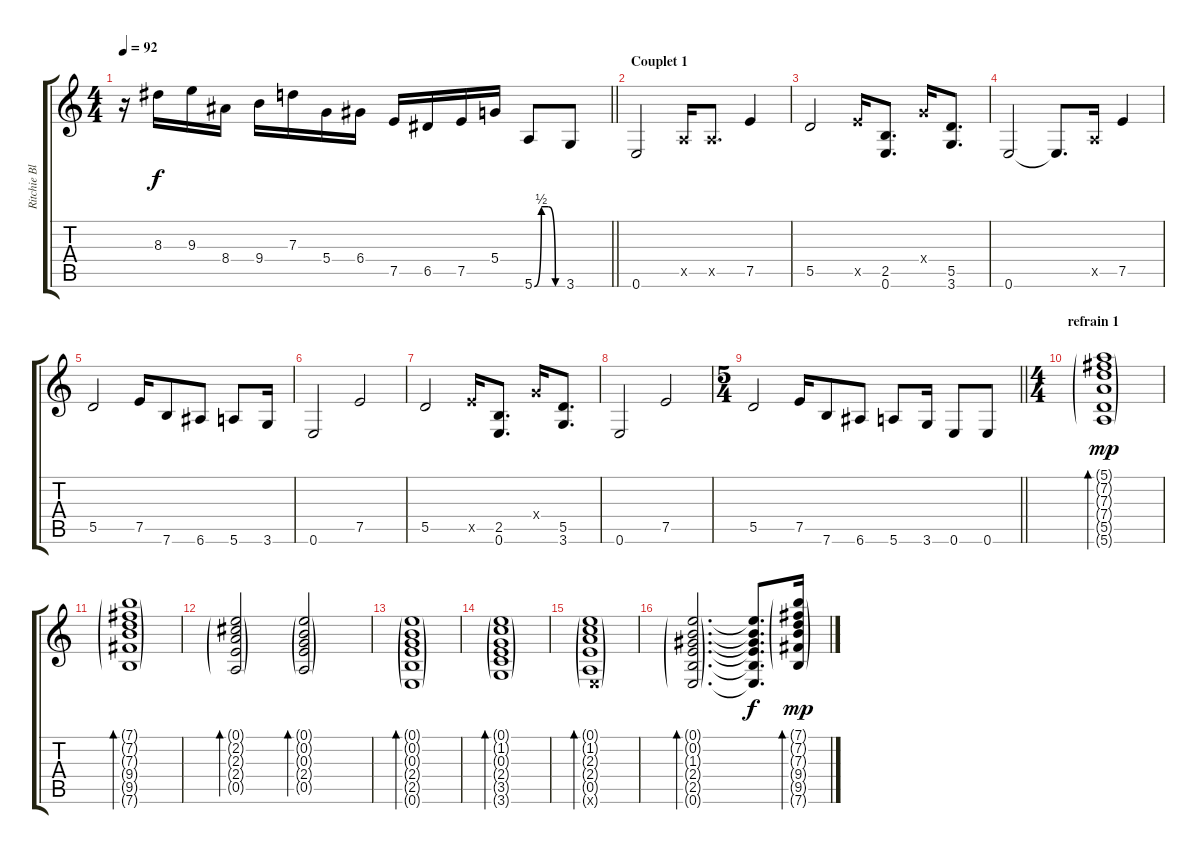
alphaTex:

\track ("Ritchie Blackmore" "Ritchie Bl") {instrument overdrivenguitar}
\staff {score tabs}
\tuning (E4 B3 G3 D3 A2 E2) {hide}
\ts (4 4)
\tempo 92
\clef g2
\barLineRight lightlight
\ks c
r.16{dy f instrument overdrivenguitar} 8.3.16 9.3.16 8.4.16 9.4.16 7.3.16 5.4.16 6.4.16 7.5.16 6.5.16 7.5.16 5.4.16 5.6{be (custom 0 0 15 2 30 2 45 0 60 0)}.8 3.6.8 |
\section ("" "Couplet 1")
0.6.2 0.5{x}.16 0.5{x}.8{d} 7.5.4 |
5.5.2 7.5{x}.16 (2.5 0.6).8{d} 5.4{x}.16 (5.5 3.6).8{d} |
0.6.2 0.6{t}.8{d} 0.5{x}.16 7.5.4 |
5.5.2 7.5.16 7.6.8 6.6.8 5.6.8 3.6.16 |
0.6.2 7.5.2 |
5.5.2 7.5{x}.16 (2.5 0.6).8{d} 5.4{x}.16 (5.5 3.6).8{d} |
0.6.2 7.5.2 |
\ts (5 4)
\barLineRight lightlight
5.5.2 7.5.16 7.6.8 6.6.8 5.6.8 3.6.16 0.6.8 0.6.8 |
\ts (4 4)
\section ("" "refrain 1")
(5.1{g} 7.2{g} 7.3{g} 7.4{g} 5.5{g} 5.6{g}).1{bd 120 dy mp} |
(7.1{g} 7.2{g} 7.3{g} 9.4{g} 9.5{g} 7.6{g}).1{bd 120} |
(0.1{g} 2.2{g} 2.3{g} 2.4{g} 0.5{g}).2{bd 120} (0.1{g} 0.2{g} 0.3{g} 2.4{g} 0.5{g}).2{bd 120} |
(0.1{g} 0.2{g} 0.3{g} 2.4{g} 2.5{g} 0.6{g}).1{bd 120} |
(0.1{g} 1.2{g} 0.3{g} 2.4{g} 3.5{g} 3.6{g}).1{bd 120} |
(0.1{g} 1.2{g} 2.3{g} 2.4{g} 0.5{g} 0.6{g x}).1{bd 120} |
(0.1{g} 0.2{g} 1.3{g} 2.4{g} 2.5{g} 0.6{g}).2{d bd 120} (0.1{t} 0.2{t} 1.3{t} 2.4{t} 2.5{t} 0.6{t}).8{d dy f} (7.1{g} 7.2{g} 7.3{g} 9.4{g} 9.5{g} 7.6{g}).16{bd 120 dy mp}
